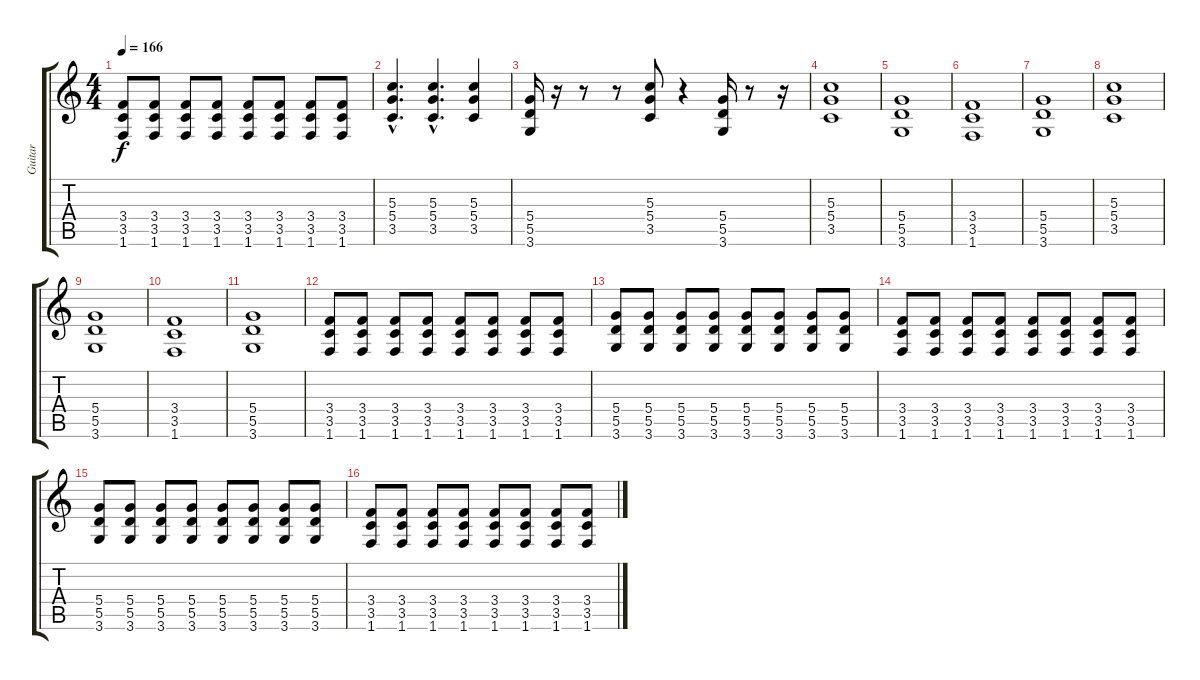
\track ("Guitar" "Guitar") {instrument overdrivenguitar}
\staff {score tabs}
\tuning (E4 B3 G3 D3 A2 E2) {hide}
\ts (4 4)
\tempo 166
\clef g2
\ks c
(3.4 3.5 1.6).8{dy f} (3.4 3.5 1.6).8 (3.4 3.5 1.6).8 (3.4 3.5 1.6).8 (3.4 3.5 1.6).8 (3.4 3.5 1.6).8 (3.4 3.5 1.6).8 (3.4 3.5 1.6).8 |
(5.3{hac} 5.4{hac} 3.5{hac}).4{d} (5.3{hac} 5.4{hac} 3.5{hac}).4{d} (5.3 5.4 3.5).4 |
(5.4 5.5 3.6).16 r.16 r.8 r.8 (5.3 5.4 3.5).8 r.4 (5.4 5.5 3.6).16 r.8 r.16 |
(5.3 5.4 3.5).1 |
(5.4 5.5 3.6).1 |
(3.4 3.5 1.6).1 |
(5.4 5.5 3.6).1 |
(5.3 5.4 3.5).1 |
(5.4 5.5 3.6).1 |
(3.4 3.5 1.6).1 |
(5.4 5.5 3.6).1 |
(3.4 3.5 1.6).8 (3.4 3.5 1.6).8 (3.4 3.5 1.6).8 (3.4 3.5 1.6).8 (3.4 3.5 1.6).8 (3.4 3.5 1.6).8 (3.4 3.5 1.6).8 (3.4 3.5 1.6).8 |
(5.4 5.5 3.6).8 (5.4 5.5 3.6).8 (5.4 5.5 3.6).8 (5.4 5.5 3.6).8 (5.4 5.5 3.6).8 (5.4 5.5 3.6).8 (5.4 5.5 3.6).8 (5.4 5.5 3.6).8 |
(3.4 3.5 1.6).8 (3.4 3.5 1.6).8 (3.4 3.5 1.6).8 (3.4 3.5 1.6).8 (3.4 3.5 1.6).8 (3.4 3.5 1.6).8 (3.4 3.5 1.6).8 (3.4 3.5 1.6).8 |
(5.4 5.5 3.6).8 (5.4 5.5 3.6).8 (5.4 5.5 3.6).8 (5.4 5.5 3.6).8 (5.4 5.5 3.6).8 (5.4 5.5 3.6).8 (5.4 5.5 3.6).8 (5.4 5.5 3.6).8 |
(3.4 3.5 1.6).8 (3.4 3.5 1.6).8 (3.4 3.5 1.6).8 (3.4 3.5 1.6).8 (3.4 3.5 1.6).8 (3.4 3.5 1.6).8 (3.4 3.5 1.6).8 (3.4 3.5 1.6).8
